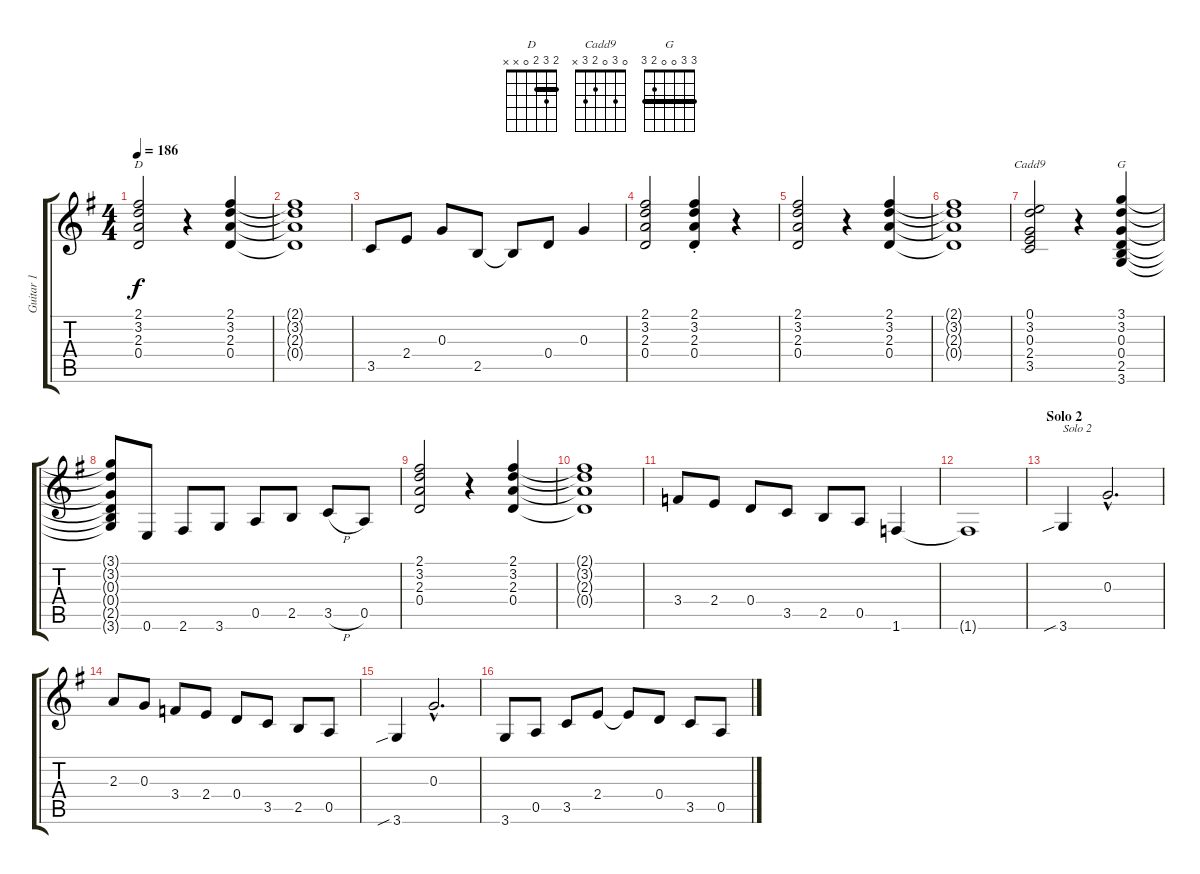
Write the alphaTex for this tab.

\track ("Guitar 1" "Guitar 1") {instrument electricguitarmuted}
\staff {score tabs}
\tuning (E4 B3 G3 D3 A2 E2) {hide}
\chord ("D" 2 3 2 0 x x) {barre 2}
\chord ("Cadd9" 0 3 0 2 3 x)
\chord ("G" 3 3 0 0 2 3) {barre 3}
\ts (4 4)
\tempo 186
\clef g2
\ks g
(2.1 3.2 2.3 0.4).2{ch "D" dy f} r.4 (2.1 3.2 2.3 0.4).4 |
(2.1{t} 3.2{t} 2.3{t} 0.4{t}).1 |
3.5.8 2.4.8 0.3.8 2.5.8 2.5{t}.8 0.4.8 0.3.4 |
(2.1 3.2 2.3 0.4).2 (2.1{st} 3.2{st} 2.3{st} 0.4{st}).4 r.4 |
(2.1 3.2 2.3 0.4).2 r.4 (2.1 3.2 2.3 0.4).4 |
(2.1{t} 3.2{t} 2.3{t} 0.4{t}).1 |
(0.1 3.2 0.3 2.4 3.5).2{ch "Cadd9"} r.4 (3.1 3.2 0.3 0.4 2.5 3.6).4{ch "G"} |
(3.1{t} 3.2{t} 0.3{t} 0.4{t} 2.5{t} 3.6{t}).8 0.6.8 2.6.8 3.6.8 0.5.8 2.5.8 3.5{h}.8 0.5.8 |
(2.1 3.2 2.3 0.4).2 r.4 (2.1 3.2 2.3 0.4).4 |
(2.1{t} 3.2{t} 2.3{t} 0.4{t}).1 |
3.4.8 2.4.8 0.4.8 3.5.8 2.5.8 0.5.8 1.6.4 |
1.6{t}.1 |
\section ("" "Solo 2")
3.6{sib}.4{txt "Solo 2"} 0.3{hac}.2{d} |
2.3.8 0.3.8 3.4.8 2.4.8 0.4.8 3.5.8 2.5.8 0.5.8 |
3.6{sib}.4 0.3{hac}.2{d} |
3.6.8 0.5.8 3.5.8 2.4.8 2.4{t}.8 0.4.8 3.5.8 0.5.8
